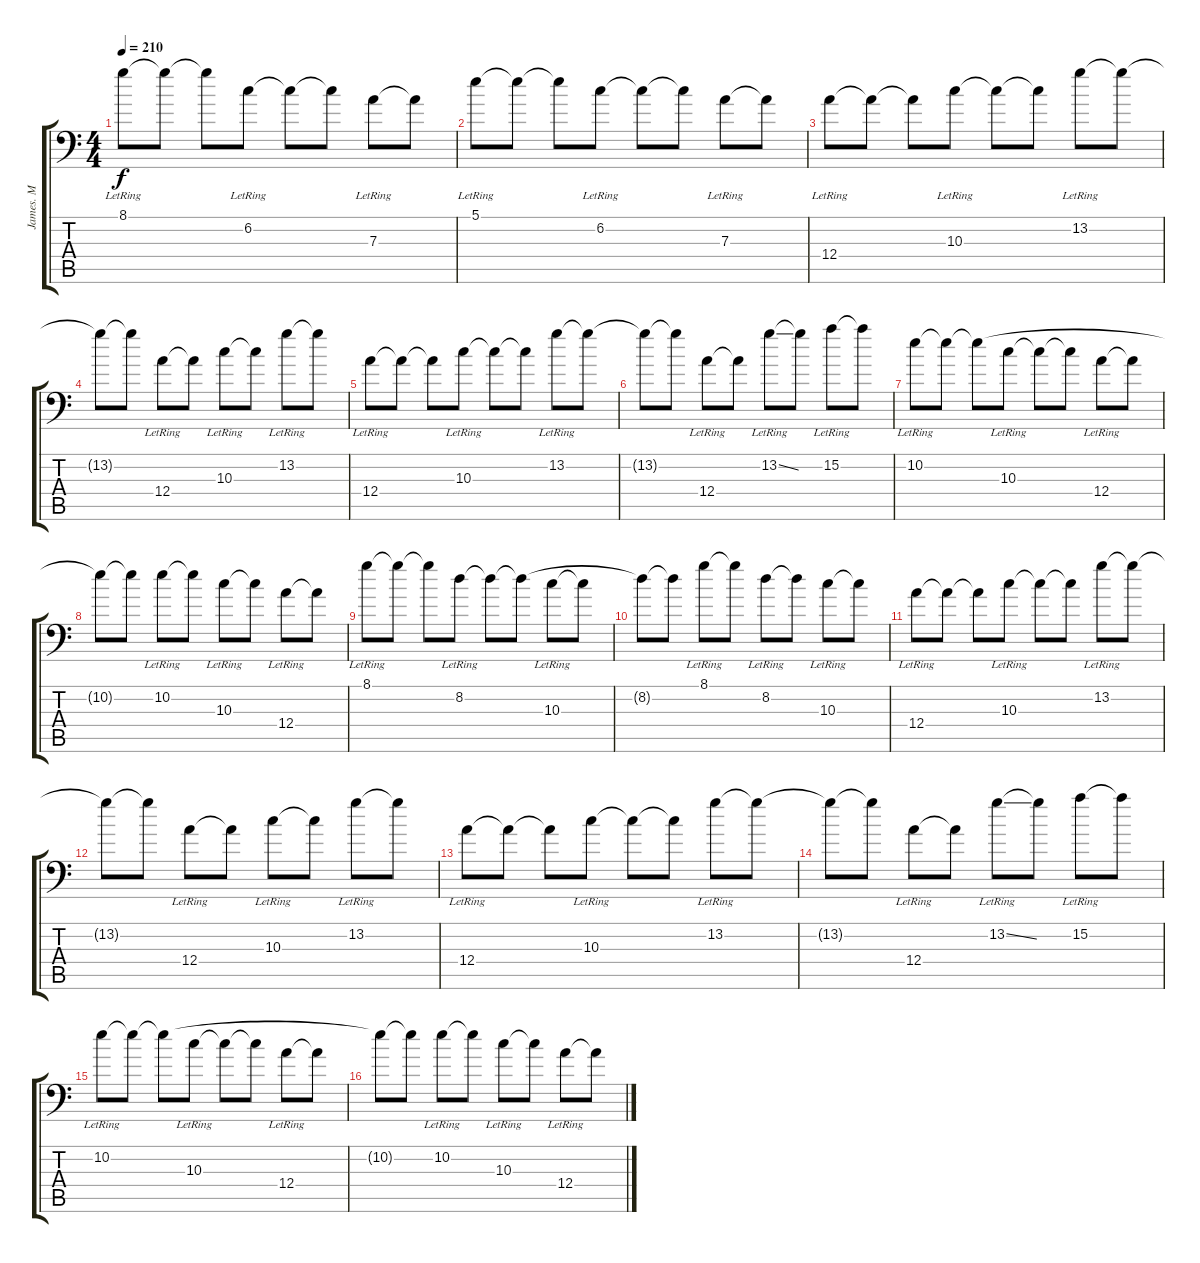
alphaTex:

\track ("James. M" "James. M") {instrument distortionguitar}
\staff {score tabs}
\tuning (B3 Gb3 D3 A2 E2 A1) {hide}
\ts (4 4)
\tempo 210
\clef f4
\ks c
8.1{lr}.8{dy f} 8.1{t}.8 8.1{t}.8 6.2{lr}.8 6.2{t}.8 6.2{t}.8 7.3{lr}.8 7.3{t}.8 |
5.1{lr}.8 5.1{t}.8 5.1{t}.8 6.2{lr}.8 6.2{t}.8 6.2{t}.8 7.3{lr}.8 7.3{t}.8 |
12.4{lr}.8 12.4{t}.8 12.4{t}.8 10.3{lr}.8 10.3{t}.8 10.3{t}.8 13.2{lr}.8 13.2{t}.8 |
13.2{t}.8 13.2{t}.8 12.4{lr}.8 12.4{t}.8 10.3{lr}.8 10.3{t}.8 13.2{lr}.8 13.2{t}.8 |
12.4{lr}.8 12.4{t}.8 12.4{t}.8 10.3{lr}.8 10.3{t}.8 10.3{t}.8 13.2{lr}.8 13.2{t}.8 |
13.2{t}.8 13.2{t}.8 12.4{lr}.8 12.4{t}.8 13.2{ss lr}.8 13.2{t}.8 15.2{lr}.8 15.2{t}.8 |
10.2{lr}.8 10.2{t}.8 10.2{t}.8 10.3{lr}.8 10.3{t}.8 10.3{t}.8 12.4{lr}.8 12.4{t}.8 |
10.2{t}.8 10.2{t}.8 10.2{lr}.8 10.2{t}.8 10.3{lr}.8 10.3{t}.8 12.4{lr}.8 12.4{t}.8 |
8.1{lr}.8 8.1{t}.8 8.1{t}.8 8.2{lr}.8 8.2{t}.8 8.2{t}.8 10.3{lr}.8 10.3{t}.8 |
8.2{t}.8 8.2{t}.8 8.1{lr}.8 8.1{t}.8 8.2{lr}.8 8.2{t}.8 10.3{lr}.8 10.3{t}.8 |
12.4{lr}.8 12.4{t}.8 12.4{t}.8 10.3{lr}.8 10.3{t}.8 10.3{t}.8 13.2{lr}.8 13.2{t}.8 |
13.2{t}.8 13.2{t}.8 12.4{lr}.8 12.4{t}.8 10.3{lr}.8 10.3{t}.8 13.2{lr}.8 13.2{t}.8 |
12.4{lr}.8 12.4{t}.8 12.4{t}.8 10.3{lr}.8 10.3{t}.8 10.3{t}.8 13.2{lr}.8 13.2{t}.8 |
13.2{t}.8 13.2{t}.8 12.4{lr}.8 12.4{t}.8 13.2{ss lr}.8 13.2{t}.8 15.2{lr}.8 15.2{t}.8 |
10.2{lr}.8 10.2{t}.8 10.2{t}.8 10.3{lr}.8 10.3{t}.8 10.3{t}.8 12.4{lr}.8 12.4{t}.8 |
10.2{t}.8 10.2{t}.8 10.2{lr}.8 10.2{t}.8 10.3{lr}.8 10.3{t}.8 12.4{lr}.8 12.4{t}.8
